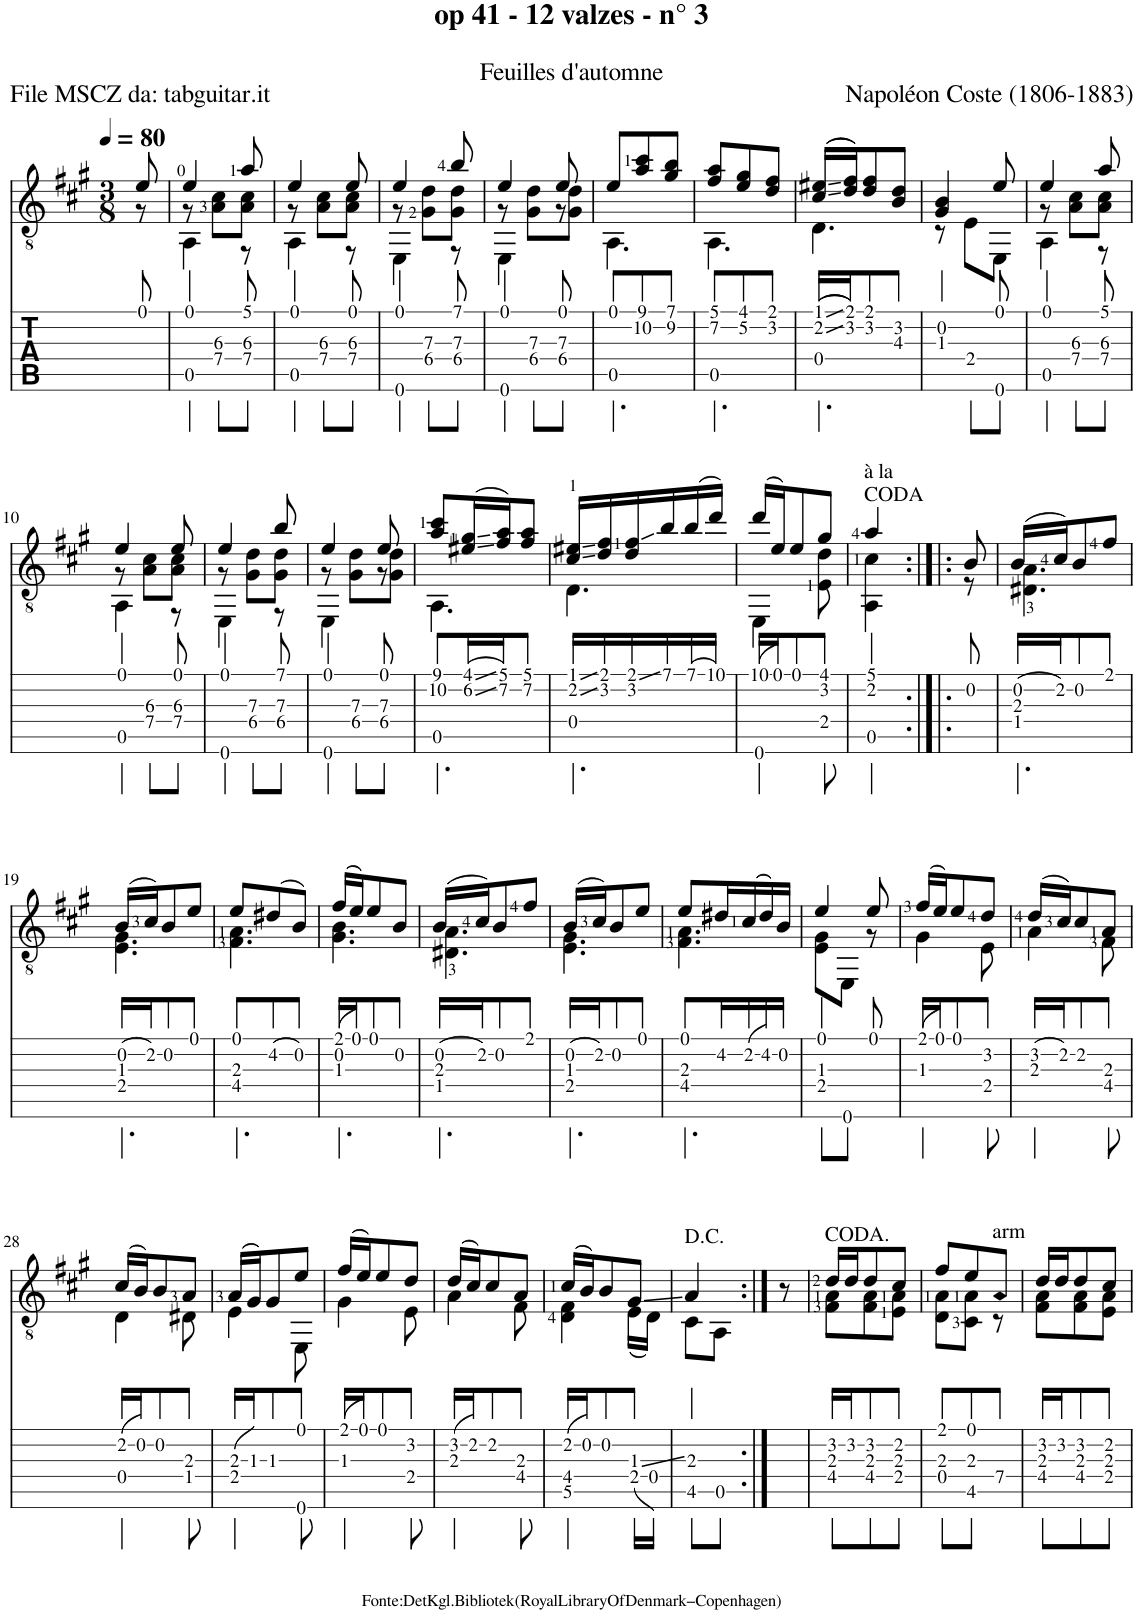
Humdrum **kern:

**kern	**kern
*part2	*part1
*staff2	*staff1
*I"Chitarra classica (Intavolatura)	*I"Guitar
*stria6	*
*	*clefGv2
*k[f#c#g#]	*k[f#c#g#]
*M3/8	*M3/8
*MM80	*MM80
=	=
*^	*^
8e/	8r	8e/	8r
=1	=1	=1	=1
*	*^	*	*^
4e/	8r	4AA\	4e/	8r	4AA\
.	8A\ 8c#\L	.	.	8A\ 8c#\L	.
8a/	8A\ 8c#\J	8r	8a/	8A\ 8c#\J	8r
=2	=2	=2	=2	=2	=2
4e/	8r	4AA\	4e/	8r	4AA\
.	8A\ 8c#\L	.	.	8A\ 8c#\L	.
8e/	8A\ 8c#\J	8r	8e/	8A\ 8c#\J	8r
=3	=3	=3	=3	=3	=3
4e/	8r	4EE\	4e/	8r	4EE\
.	8G#\ 8d\L	.	.	8G#\ 8d\L	.
8b/	8G#\ 8d\J	8r	8b/	8G#\ 8d\J	8r
=4	=4	=4	=4	=4	=4
4e/	8r	4EE\	4e/	8r	4EE\
.	8G#\ 8d\L	.	.	8G#\ 8d\L	.
8e/	8G#\ 8d\J	8r	8e/	8G#\ 8d\J	8r
*	*v	*v	*	*	*
*	*	*	*v	*v
=5	=5	=5	=5
8e/L	4.AA\	8e/L	4.AA\
8a/ 8cc#/	.	8a/ 8cc#/	.
8g#/ 8b/J	.	8g#/ 8b/J	.
=6	=6	=6	=6
8f#/ 8a/L	4.AA\	8f#/ 8a/L	4.AA\
8e/ 8g#/	.	8e/ 8g#/	.
8d/ 8f#/J	.	8d/ 8f#/J	.
=7	=7	=7	=7
((16c#/ 16e#X/LL	4.D\	((16c#/ 16e#X/LL	4.D\
16d/ 16f#/J))	.	16d/ 16f#/J))	.
8d/ 8f#/	.	8d/ 8f#/	.
8B/ 8d/J	.	8B/ 8d/J	.
=8	=8	=8	=8
4G#/ 4B/	8r	4G#/ 4B/	8r
.	8E\L	.	8E\L
8e/	8EE\J	8e/	8EE\J
=9	=9	=9	=9
*	*^	*	*^
4e/	8r	4AA\	4e/	8r	4AA\
.	8A\ 8c#\L	.	.	8A\ 8c#\L	.
8a/	8A\ 8c#\J	8r	8a/	8A\ 8c#\J	8r
!!LO:LB:g=z	!!	!!
=10	=10	=10	=10	=10	=10
4e/	8r	4AA\	4e/	8r	4AA\
.	8A\ 8c#\L	.	.	8A\ 8c#\L	.
8e/	8A\ 8c#\J	8r	8e/	8A\ 8c#\J	8r
=11	=11	=11	=11	=11	=11
4e/	8r	4EE\	4e/	8r	4EE\
.	8G#\ 8d\L	.	.	8G#\ 8d\L	.
8b/	8G#\ 8d\J	8r	8b/	8G#\ 8d\J	8r
=12	=12	=12	=12	=12	=12
4e/	8r	4EE\	4e/	8r	4EE\
.	8G#\ 8d\L	.	.	8G#\ 8d\L	.
8e/	8G#\ 8d\J	8r	8e/	8G#\ 8d\J	8r
*	*v	*v	*	*	*
*	*	*	*v	*v
=13	=13	=13	=13
8a/ 8cc#/L	4.AA\	8a/ 8cc#/L	4.AA\
(16e#X/ 16g#/L	.	(16e#X/ 16g#/L	.
16f#/ 16a/J)	.	16f#/ 16a/J)	.
8f#/ 8a/J	.	8f#/ 8a/J	.
=14	=14	=14	=14
16c#/ 16e#X/LL	4.D\	16c#/ 16e#X/LL	4.D\
16d/ 16f#/	.	16d/ 16f#/	.
16d/ 16f#/	.	16d/ 16f#/	.
16b/	.	16b/	.
(16b/	.	(16b/	.
16dd/JJ)	.	16dd/JJ)	.
=15	=15	=15	=15
(16dd/LL	4EE\	(16dd/LL	4EE\
16e/J)	.	16e/J)	.
8e/	.	8e/	.
8g#/J	8E\ 8d\	8g#/J	8E\ 8d\
=16	=16	=16	=16
!	!	!LO:TX:a:t=à la	!
4a/	4AA\ 4c#\	4a/	4AA\ 4c#\
=17:|!|:	=17:|!|:	=17:|!|:	=17:|!|:
8B/	8r	8B/	8r
=18	=18	=18	=18
(16B/LL	4.D#X\ 4.A\	(16B/LL	4.D#X\ 4.A\
16c#/J)	.	16c#/J)	.
8B/	.	8B/	.
8f#/J	.	8f#/J	.
!!LO:LB:g=z	!!
=19	=19	=19	=19
(16B/LL	4.E\ 4.G#\	(16B/LL	4.E\ 4.G#\
16c#/J)	.	16c#/J)	.
8B/	.	8B/	.
8e/J	.	8e/J	.
=20	=20	=20	=20
8e/L	4.F#\ 4.A\	8e/L	4.F#\ 4.A\
(8d#X/	.	(8d#X/	.
8B/J)	.	8B/J)	.
=21	=21	=21	=21
(16f#/LL	4.G#\ 4.B\	(16f#/LL	4.G#\ 4.B\
16e/J)	.	16e/J)	.
8e/	.	8e/	.
8B/J	.	8B/J	.
=22	=22	=22	=22
(16B/LL	4.D#X\ 4.A\	(16B/LL	4.D#X\ 4.A\
16c#/J)	.	16c#/J)	.
8B/	.	8B/	.
8f#/J	.	8f#/J	.
=23	=23	=23	=23
(16B/LL	4.E\ 4.G#\	(16B/LL	4.E\ 4.G#\
16c#/J)	.	16c#/J)	.
8B/	.	8B/	.
8e/J	.	8e/J	.
=24	=24	=24	=24
8e/L	4.F#\ 4.A\	8e/L	4.F#\ 4.A\
16d#X/L	.	16d#X/L	.
(16c#/	.	(16c#/	.
16d#/)	.	16d#/)	.
16B/JJ	.	16B/JJ	.
=25	=25	=25	=25
4e/	8E\ 8G#\L	4e/	8E\ 8G#\L
.	8EE\J	.	8EE\J
8e/	8r	8e/	8r
=26	=26	=26	=26
(16f#/LL	4G#\	(16f#/LL	4G#\
16e/J)	.	16e/J)	.
8e/	.	8e/	.
8d/J	8E\	8d/J	8E\
=27	=27	=27	=27
(16d/LL	4A\	(16d/LL	4A\
16c#/J)	.	16c#/J)	.
8c#/	.	8c#/	.
8A/J	8F#\	8A/J	8F#\
!!LO:LB:g=z	!!
=28	=28	=28	=28
(16c#/LL	4D\	(16c#/LL	4D\
16B/J)	.	16B/J)	.
8B/	.	8B/	.
8A/J	8D#X\	8A/J	8D#X\
=29	=29	=29	=29
(16A/LL	4E\	(16A/LL	4E\
16G#/J)	.	16G#/J)	.
8G#/	.	8G#/	.
8e/J	8EE\	8e/J	8EE\
=30	=30	=30	=30
(16f#/LL	4G#\	(16f#/LL	4G#\
16e/J)	.	16e/J)	.
8e/	.	8e/	.
8d/J	8E\	8d/J	8E\
=31	=31	=31	=31
(16d/LL	4A\	(16d/LL	4A\
16c#/J)	.	16c#/J)	.
8c#/	.	8c#/	.
8A/J	8F#\	8A/J	8F#\
=32	=32	=32	=32
(16c#/LL	4D\ 4F#\	(16c#/LL	4D\ 4F#\
16B/J)	.	16B/J)	.
8B/	.	8B/	.
8G#/J	(16E\LL	8G#/J	(16E\LL
.	16D\JJ)	.	16D\JJ)
=33	=33	=33	=33
4A/	8C#\L	4A/	8C#\L
.	8AA\J	.	8AA\J
*v	*v	*	*
*	*v	*v
=34:|!	=34:|!
8r	8r
=35	=35
*^	*^
16d/LL	8F#\ 8A\L	16d/LL	8F#\ 8A\L
16d/J	.	16d/J	.
8d/	8F#\ 8A\	8d/	8F#\ 8A\
8c#/J	8E\ 8A\J	8c#/J	8E\ 8A\J
=36	=36	=36	=36
8f#/L	8D\ 8A\L	8f#/L	8D\ 8A\L
8e/	8C#\ 8A\J	8e/	8C#\ 8A\J
!	!	!LO:TX:a:t=arm	!
8A/J	8r	8A/J	8r
=37	=37	=37	=37
16d/LL	8F#\ 8A\L	16d/LL	8F#\ 8A\L
16d/J	.	16d/J	.
8d/	8F#\ 8A\	8d/	8F#\ 8A\
8c#/J	8E\ 8A\J	8c#/J	8E\ 8A\J
*v	*v	*	*
*	*v	*v
=	=
*-	*-
